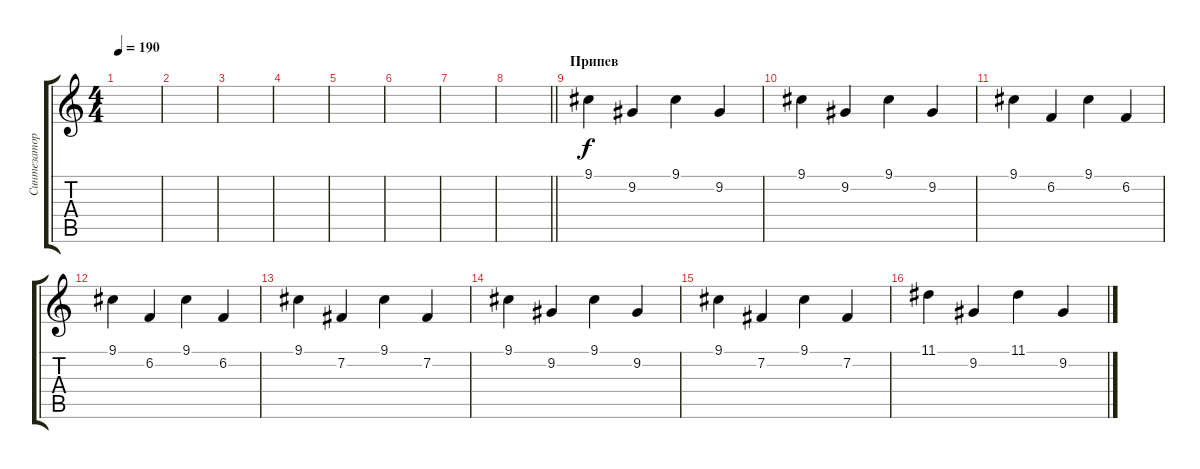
\track ("Синтезатор" "Синтезатор") {instrument stringensemble1}
\staff {score tabs}
\tuning (E4 B3 G3 D3 A2 E2) {hide}
\ts (4 4)
\tempo 190
\clef g2
\ks c
|
|
|
|
|
|
|
\barLineRight lightlight
|
\section ("" "Припев")
9.1.4 9.2.4 9.1.4 9.2.4 |
9.1.4 9.2.4 9.1.4 9.2.4 |
9.1.4 6.2.4 9.1.4 6.2.4 |
9.1.4 6.2.4 9.1.4 6.2.4 |
9.1.4 7.2.4 9.1.4 7.2.4 |
9.1.4 9.2.4 9.1.4 9.2.4 |
9.1.4 7.2.4 9.1.4 7.2.4 |
11.1.4 9.2.4 11.1.4 9.2.4
